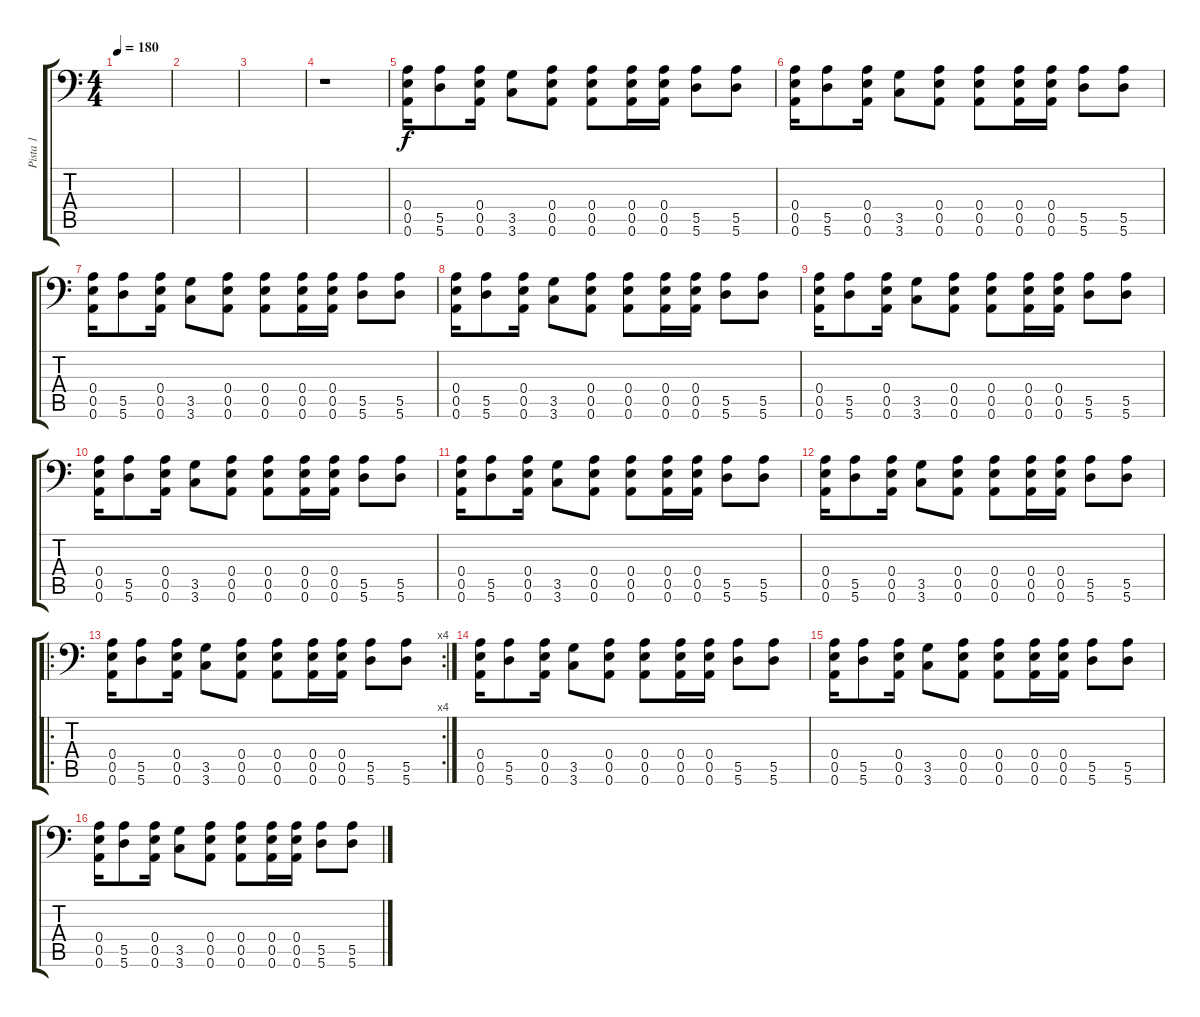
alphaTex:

\track ("Pista 1" "Pista 1") {instrument distortionguitar}
\staff {score tabs}
\tuning (B3 G3 D3 A2 E2 A1) {hide}
\ts (4 4)
\tempo 180
\clef f4
\ks c
|
|
|
r.1 |
(0.4 0.5 0.6).16 (5.5 5.6).8 (0.4 0.5 0.6).16 (3.5 3.6).8 (0.4 0.5 0.6).8 (0.4 0.5 0.6).8 (0.4 0.5 0.6).16 (0.4 0.5 0.6).16 (5.5 5.6).8 (5.5 5.6).8 |
(0.4 0.5 0.6).16 (5.5 5.6).8 (0.4 0.5 0.6).16 (3.5 3.6).8 (0.4 0.5 0.6).8 (0.4 0.5 0.6).8 (0.4 0.5 0.6).16 (0.4 0.5 0.6).16 (5.5 5.6).8 (5.5 5.6).8 |
(0.4 0.5 0.6).16 (5.5 5.6).8 (0.4 0.5 0.6).16 (3.5 3.6).8 (0.4 0.5 0.6).8 (0.4 0.5 0.6).8 (0.4 0.5 0.6).16 (0.4 0.5 0.6).16 (5.5 5.6).8 (5.5 5.6).8 |
(0.4 0.5 0.6).16 (5.5 5.6).8 (0.4 0.5 0.6).16 (3.5 3.6).8 (0.4 0.5 0.6).8 (0.4 0.5 0.6).8 (0.4 0.5 0.6).16 (0.4 0.5 0.6).16 (5.5 5.6).8 (5.5 5.6).8 |
(0.4 0.5 0.6).16 (5.5 5.6).8 (0.4 0.5 0.6).16 (3.5 3.6).8 (0.4 0.5 0.6).8 (0.4 0.5 0.6).8 (0.4 0.5 0.6).16 (0.4 0.5 0.6).16 (5.5 5.6).8 (5.5 5.6).8 |
(0.4 0.5 0.6).16 (5.5 5.6).8 (0.4 0.5 0.6).16 (3.5 3.6).8 (0.4 0.5 0.6).8 (0.4 0.5 0.6).8 (0.4 0.5 0.6).16 (0.4 0.5 0.6).16 (5.5 5.6).8 (5.5 5.6).8 |
(0.4 0.5 0.6).16 (5.5 5.6).8 (0.4 0.5 0.6).16 (3.5 3.6).8 (0.4 0.5 0.6).8 (0.4 0.5 0.6).8 (0.4 0.5 0.6).16 (0.4 0.5 0.6).16 (5.5 5.6).8 (5.5 5.6).8 |
(0.4 0.5 0.6).16 (5.5 5.6).8 (0.4 0.5 0.6).16 (3.5 3.6).8 (0.4 0.5 0.6).8 (0.4 0.5 0.6).8 (0.4 0.5 0.6).16 (0.4 0.5 0.6).16 (5.5 5.6).8 (5.5 5.6).8 |
\ro
\rc 4
(0.4 0.5 0.6).16 (5.5 5.6).8 (0.4 0.5 0.6).16 (3.5 3.6).8 (0.4 0.5 0.6).8 (0.4 0.5 0.6).8 (0.4 0.5 0.6).16 (0.4 0.5 0.6).16 (5.5 5.6).8 (5.5 5.6).8 |
(0.4 0.5 0.6).16 (5.5 5.6).8 (0.4 0.5 0.6).16 (3.5 3.6).8 (0.4 0.5 0.6).8 (0.4 0.5 0.6).8 (0.4 0.5 0.6).16 (0.4 0.5 0.6).16 (5.5 5.6).8 (5.5 5.6).8 |
(0.4 0.5 0.6).16 (5.5 5.6).8 (0.4 0.5 0.6).16 (3.5 3.6).8 (0.4 0.5 0.6).8 (0.4 0.5 0.6).8 (0.4 0.5 0.6).16 (0.4 0.5 0.6).16 (5.5 5.6).8 (5.5 5.6).8 |
(0.4 0.5 0.6).16 (5.5 5.6).8 (0.4 0.5 0.6).16 (3.5 3.6).8 (0.4 0.5 0.6).8 (0.4 0.5 0.6).8 (0.4 0.5 0.6).16 (0.4 0.5 0.6).16 (5.5 5.6).8 (5.5 5.6).8
